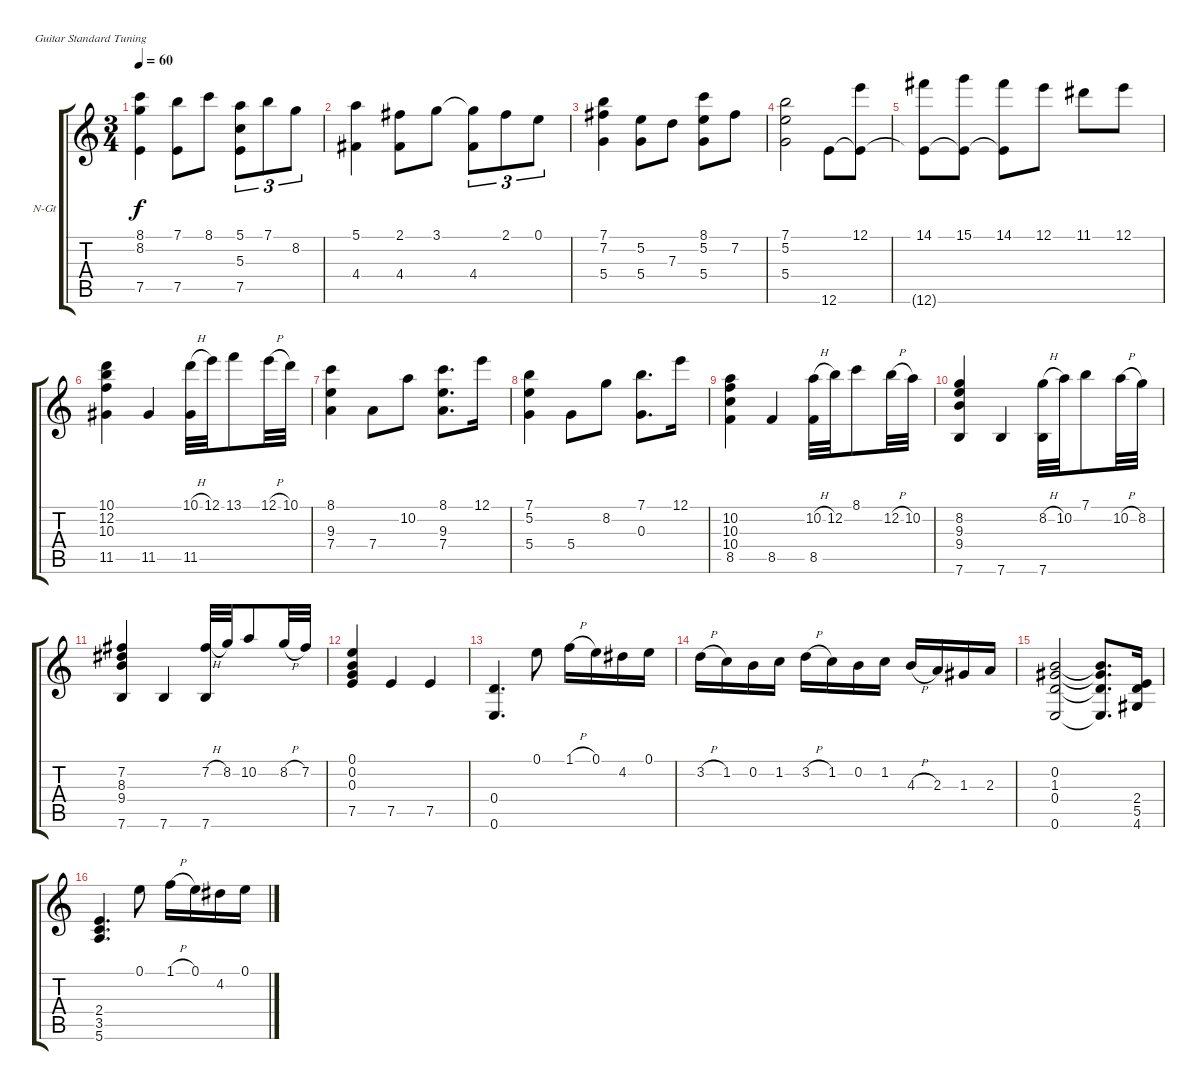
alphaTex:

\bracketExtendMode groupsimilarinstruments
\firstSystemTrackNameOrientation horizontal
\otherSystemsTrackNameOrientation horizontal
\track ("guitare" "N-Gt") {instrument acousticguitarnylon}
\staff {score tabs}
\tuning (E4 B3 G3 D3 A2 E2)
\ts (3 4)
\tempo 60
\clef g2
\ks c
(8.1 8.2 7.5).4{dy f} (7.1 7.5).8 8.1.8 (5.1 5.3 7.5).8{tu (3 2)} 7.1.8{tu (3 2)} 8.2.8{tu (3 2)} |
(5.1 4.4).4 (2.1 4.4).8 3.1.8 (3.1{t} 4.4).8{tu (3 2)} 2.1.8{tu (3 2)} 0.1.8{tu (3 2)} |
(7.1 7.2 5.4).4 (5.2 5.4).8 7.3.8 (8.1 5.2 5.4).8 7.2.8 |
(7.1 5.2 5.4).2 12.6.8 (12.1 12.6{t}).8 |
(14.1 12.6{t}).8 (15.1 12.6{t}).8 (14.1 12.6{t}).8 12.1.8 11.1.8 12.1.8 |
(10.1 12.2 10.3 11.5).4 11.5.4 (10.1{h} 11.5).32 12.1.32 13.1.8 12.1{h}.32 10.1.32 |
(8.1 9.3 7.4).4 7.4.8 10.2.8 (8.1 9.3 7.4).8{d} 12.1.16 |
(7.1 5.2 5.4).4 5.4.8 8.2.8 (7.1 0.3).8{d} 12.1.16 |
(10.2 10.3 10.4 8.5).4 8.5.4 (10.2{h} 8.5).32 12.2.32 8.1.8 12.2{h}.32 10.2.32 |
(8.2 9.3 9.4 7.6).4 7.6.4 (8.2{h} 7.6).32 10.2.32 7.1.8 10.2{h}.32 8.2.32 |
(7.2 8.3 9.4 7.6).4 7.6.4 (7.2{h} 7.6).32 8.2.32 10.2.8 8.2{h}.32 7.2.32 |
(0.1 0.2 0.3 7.5).4 7.5.4 7.5.4 |
(0.4 0.6).4{d} 0.1.8 1.1{h}.16 0.1.16 4.2.16 0.1.16 |
3.2{h}.16 1.2.16 0.2.16 1.2.16 3.2{h}.16 1.2.16 0.2.16 1.2.16 4.3{h}.16 2.3.16 1.3.16 2.3.16 |
(0.2 1.3 0.4 0.6).2 (0.2{t} 1.3{t} 0.4{t} 0.6{t}).8{d} (2.4 5.5 4.6).16 |
(2.4 3.5 5.6).4{d} 0.1.8 1.1{h}.16 0.1.16 4.2.16 0.1.16
